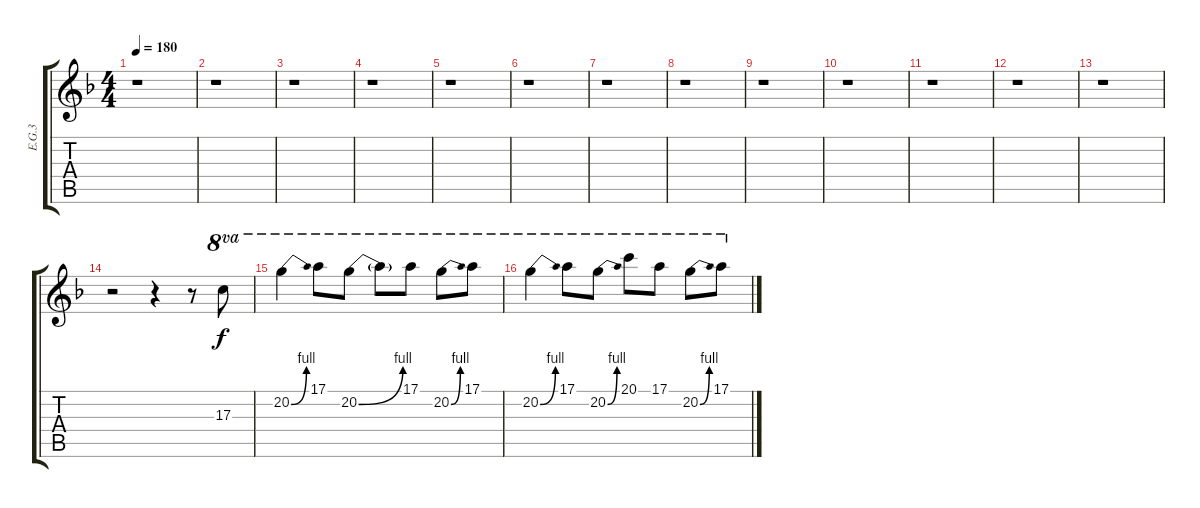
\track ("E.G.3" "E.G.3") {instrument distortionguitar}
\staff {score tabs}
\tuning (E4 B3 G3 D3 A2 E2) {hide}
\ts (4 4)
\tempo 180
\clef g2
\ks f
r.1{dy f} |
r.1 |
r.1 |
r.1 |
r.1 |
r.1 |
r.1 |
r.1 |
r.1 |
r.1 |
r.1 |
r.1 |
r.1 |
r.2 r.4 r.8 17.3.8{ot 8va instrument distortionguitar} |
20.2{be (bend 0 0 60 4)}.4{ot 8va} 17.1.8{ot 8va} 20.2{be (bend 0 0 60 4)}.8{ot 8va} 20.2{t}.8{ot 8va} 17.1.8{ot 8va} 20.2{be (bend 0 0 60 4)}.8{ot 8va} 17.1.8{ot 8va} |
20.2{be (bend 0 0 60 4)}.4{ot 8va} 17.1.8{ot 8va} 20.2{be (bend 0 0 60 4)}.8{ot 8va} 20.1.8{ot 8va} 17.1.8{ot 8va} 20.2{be (bend 0 0 60 4)}.8{ot 8va} 17.1.8{ot 8va}
